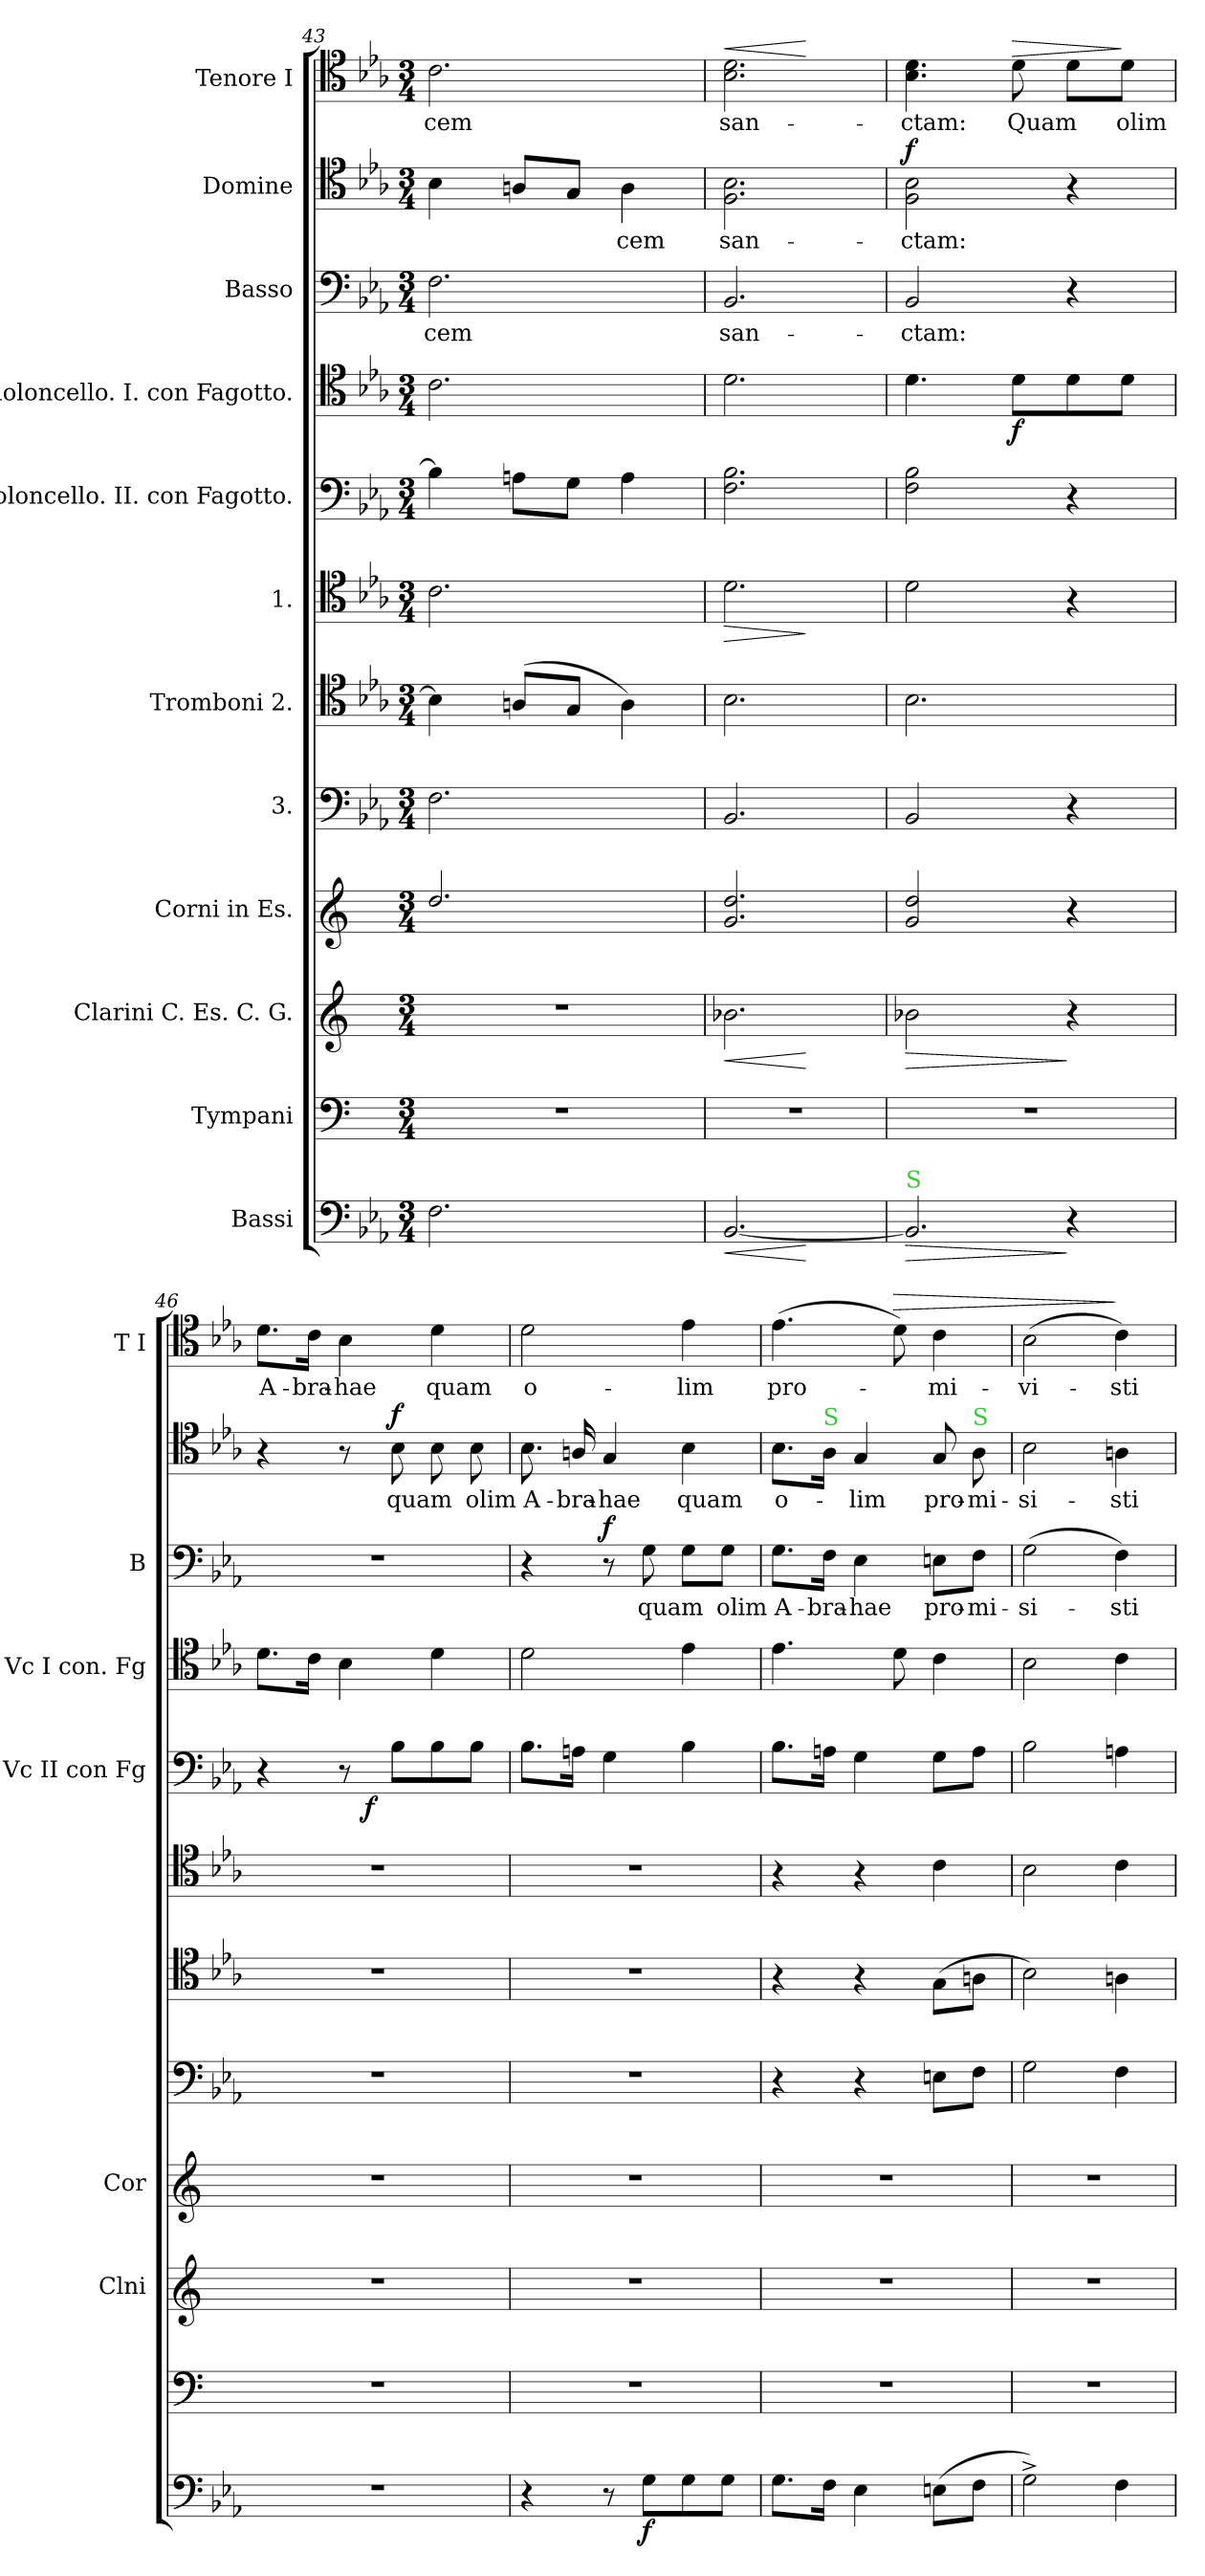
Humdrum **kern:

**kern	**dynam	**kern	**kern	**dynam	**kern	**kern	**kern	**kern	**dynam	**kern	**dynam	**kern	**dynam	**kern	**text	**dynam	**kern	**text	**dynam	**kern	**text	**dynam
*part12	*part12	*part11	*part10	*part10	*part9	*part8	*part7	*part6	*part6	*part5	*part5	*part4	*part4	*part3	*part3	*part3	*part2	*part2	*part2	*part1	*part1	*part1
*staff12	*staff12	*staff11	*staff10	*staff10	*staff9	*staff8	*staff7	*staff6	*staff6	*staff5	*staff5	*staff4	*staff4	*staff3	*staff3	*staff3	*staff2	*staff2	*staff2	*staff1	*staff1	*staff1
*I"Bassi	*	*I"Tympani	*I"Clarini C. Es. C. G.	*	*I"Corni in Es.	*I"3.	*I"Tromboni 2.	*I"1.	*	*I"Violoncello. II. con Fagotto.	*	*I"Violoncello. I. con Fagotto.	*	*I"Basso	*	*	*I"Domine	*	*	*I"Tenore I	*	*
*	*	*	*I'Clni	*	*I'Cor	*	*	*	*	*I'Vc II con Fg	*	*I'Vc I con. Fg	*	*I'B	*	*	*	*	*	*I'T I	*	*
*clefF4	*	*clefF4	*clefG2	*	*clefG2	*clefF4	*clefC4	*clefC4	*	*clefF4	*	*clefC4	*	*clefF4	*	*	*clefC4	*	*	*clefC4	*	*
*	*	*	*	*	*ITrd5c9	*	*	*	*	*	*	*	*	*	*	*	*	*	*	*	*	*
*k[b-e-a-]	*	*k[]	*k[]	*	*k[b-e-a-]	*k[b-e-a-]	*k[b-e-a-]	*k[b-e-a-]	*	*k[b-e-a-]	*	*k[b-e-a-]	*	*k[b-e-a-]	*	*	*k[b-e-a-]	*	*	*k[b-e-a-]	*	*
*c:	*	*	*	*	*	*c:	*c:	*c:	*	*c:	*	*c:	*	*c:	*	*	*c:	*	*	*c:	*	*
*M3/4	*	*M3/4	*M3/4	*	*M3/4	*M3/4	*M3/4	*M3/4	*	*M3/4	*	*M3/4	*	*M3/4	*	*	*M3/4	*	*	*M3/4	*	*
=43	=43	=43	=43	=43	=43	=43	=43	=43	=43	=43	=43	=43	=43	=43	=43	=43	=43	=43	=43	=43	=43	=43
2.F\	.	2.r	2.r	.	2.f/	2.F\	4B-\]	2.c\	.	4B-\]	.	2.c\	.	2.F\	-cem	.	4B-\	.	.	2.c\	-cem	.
.	.	.	.	.	.	.	(>8An\L	.	.	8An\L	.	.	.	.	.	.	8An\L	.	.	.	.	.
.	.	.	.	.	.	.	8G/J	.	.	8G\J	.	.	.	.	.	.	8G/J	.	.	.	.	.
.	.	.	.	.	.	.	4A\)	.	.	4A\	.	.	.	.	.	.	4A\	-cem	.	.	.	.
=44	=44	=44	=44	=44	=44	=44	=44	=44	=44	=44	=44	=44	=44	=44	=44	=44	=44	=44	=44	=44	=44	=44
!	!LO:HP:b	!	!	!LO:HP:b	!	!	!	!	!LO:HP:b	!	!	!	!	!	!	!	!	!	!	!	!	!LO:HP:a
[2.BB-/	<	2.r	2.b-X\	<	2.B-/ 2.f/	2.BB-/	2.B-\	2.d\	>	2.F\ 2.B-\	.	2.d\	.	2.BB-/	-san-	.	2.F\ 2.B-\	san-	.	2.B-\ 2.d\	san-	<
.	[	.	.	[	.	.	.	.	]	.	.	.	.	.	.	.	.	.	.	.	.	[
=45	=45	=45	=45	=45	=45	=45	=45	=45	=45	=45	=45	=45	=45	=45	=45	=45	=45	=45	=45	=45	=45	=45
!LO:TX:a:color=limegreen:t=S	!	!	!	!	!	!	!	!	!	!	!	!	!	!	!	!	!	!	!	!	!	!
!LO:N:vis=2.	!LO:HP:b	!	!	!LO:HP:b	!	!	!	!	!	!	!	!	!	!	!	!	!	!	!LO:DY:a	!	!	!
2BB-/]	>	2.r	2b-X\	>	2B-/ 2f/	2BB-/	2.B-\	2d\	.	2F\ 2B-\	.	4.d\	.	2BB-/	-ctam:	.	2F\ 2B-\	-ctam:	f	4.B-\ 4.d\	-ctam:	.
!	!	!	!	!	!	!	!	!	!	!	!	!	!	!	!	!	!	!	!	!	!	!LO:HP:a
.	.	.	.	.	.	.	.	.	.	.	.	8d\L	f	.	.	.	.	.	.	8d\	Quam	>
4r	]	.	4r	]	4r	4r	.	4r	.	4r	.	8d\	.	4r	.	.	4r	.	.	8d\L	.	.
.	.	.	.	.	.	.	.	.	.	.	.	8d\J	.	.	.	.	.	.	.	8d\J	olim	]
=46	=46	=46	=46	=46	=46	=46	=46	=46	=46	=46	=46	=46	=46	=46	=46	=46	=46	=46	=46	=46	=46	=46
*	*	*	*	*	*	*	*	*	*	*^	*	*	*	*	*	*	*	*	*	*	*	*
2.r	.	2.r	2.r	.	2.r	2.r	2.r	2.r	.	4r	4ryy	.	8.d\L	.	2.r	.	.	4r	.	.	8.d\L	A-	.
.	.	.	.	.	.	.	.	.	.	.	.	.	16c\Jk	.	.	.	.	.	.	.	16c\Jk	-bra-	.
.	.	.	.	.	.	.	.	.	.	8r	16ryy	.	4B-\	.	.	.	.	8r	.	.	4B-\	-hae	.
.	.	.	.	.	.	.	.	.	.	.	4..ryy	f	.	.	.	.	.	.	.	.	.	.	.
!	!	!	!	!	!	!	!	!	!	!	!	!	!	!	!	!	!	!	!	!LO:DY:a	!	!	!
.	.	.	.	.	.	.	.	.	.	8B-\L	.	.	.	.	.	.	.	8B-\	quam	f	.	.	.
.	.	.	.	.	.	.	.	.	.	8B-\	.	.	4d\	.	.	.	.	8B-\	.	.	4d\	quam	.
.	.	.	.	.	.	.	.	.	.	8B-\J	.	.	.	.	.	.	.	8B-\	olim	.	.	.	.
*	*	*	*	*	*	*	*	*	*	*v	*v	*	*	*	*	*	*	*	*	*	*	*	*
=47	=47	=47	=47	=47	=47	=47	=47	=47	=47	=47	=47	=47	=47	=47	=47	=47	=47	=47	=47	=47	=47	=47
4r	.	2.r	2.r	.	2.r	2.r	2.r	2.r	.	8.B-\L	.	2d\	.	4r	.	.	8.B-\	A-	.	2d\	o-	.
.	.	.	.	.	.	.	.	.	.	16An\Jk	.	.	.	.	.	.	16An/	-bra-	.	.	.	.
!	!	!	!	!	!	!	!	!	!	!	!	!	!	!	!	!LO:DY:a	!	!	!	!	!	!
8r	.	.	.	.	.	.	.	.	.	4G\	.	.	.	8r	.	f	4G/	-hae	.	.	.	.
!	!LO:DY:b	!	!	!	!	!	!	!	!	!	!	!	!	!	!	!	!	!	!	!	!	!
8G\L	f	.	.	.	.	.	.	.	.	.	.	.	.	8G\	quam	.	.	.	.	.	.	.
8G\	.	.	.	.	.	.	.	.	.	4B-\	.	4e-\	.	8G\L	.	.	4B-\	quam	.	4e-\	-lim	.
8G\J	.	.	.	.	.	.	.	.	.	.	.	.	.	8G\J	olim	.	.	.	.	.	.	.
=48	=48	=48	=48	=48	=48	=48	=48	=48	=48	=48	=48	=48	=48	=48	=48	=48	=48	=48	=48	=48	=48	=48
8.G\L	.	2.r	2.r	.	2.r	4r	4r	4r	.	8.B-\L	.	4.e-\	.	8.G\L	A-	.	8.B-\L	o-	.	(>4.e-\	pro-	.
!	!	!	!	!	!	!	!	!	!	!	!	!	!	!	!	!	!LO:TX:a:color=limegreen:t=S	!	!	!	!	!
16F\Jk	.	.	.	.	.	.	.	.	.	16An\Jk	.	.	.	16F\Jk	-bra-	.	16A-\Jk	.	.	.	.	.
4E-\	.	.	.	.	.	4r	4r	4r	.	4G\	.	.	.	4E-\	-hae	.	4G/	-lim	.	.	.	.
!	!	!	!	!	!	!	!	!	!	!	!	!	!	!	!	!	!	!	!	!	!	!LO:HP:a
.	.	.	.	.	.	.	.	.	.	.	.	8d\	.	.	.	.	.	.	.	8d\)	.	>
(>8En\L	.	.	.	.	.	8En\L	(>8G\L	4c\	.	8G\L	.	4c\	.	8En\L	pro-	.	8G/	pro-	.	4c\	-mi-	.
!	!	!	!	!	!	!	!	!	!	!	!	!	!	!	!	!	!LO:TX:a:color=limegreen:t=S	!	!	!	!	!
8F\J	.	.	.	.	.	8F\J	8An\J	.	.	8A\J	.	.	.	8F\J	-mi-	.	8A-\	-mi-	.	.	.	.
=49	=49	=49	=49	=49	=49	=49	=49	=49	=49	=49	=49	=49	=49	=49	=49	=49	=49	=49	=49	=49	=49	=49
2G^\)	.	2.r	2.r	.	2.r	2G\	2B-\)	2B-\	.	2B-\	.	2B-\	.	(>2G\	-si-	.	2B-\	-si-	.	(>2B-\	-vi-	.
4F\	.	.	.	.	.	4F\	4An\	4c\	.	4An\	.	4c\	.	4F\)	-sti	.	4An\	-sti	.	4c\)	-sti-	]
=	=	=	=	=	=	=	=	=	=	=	=	=	=	=	=	=	=	=	=	=	=	=
*-	*-	*-	*-	*-	*-	*-	*-	*-	*-	*-	*-	*-	*-	*-	*-	*-	*-	*-	*-	*-	*-	*-
